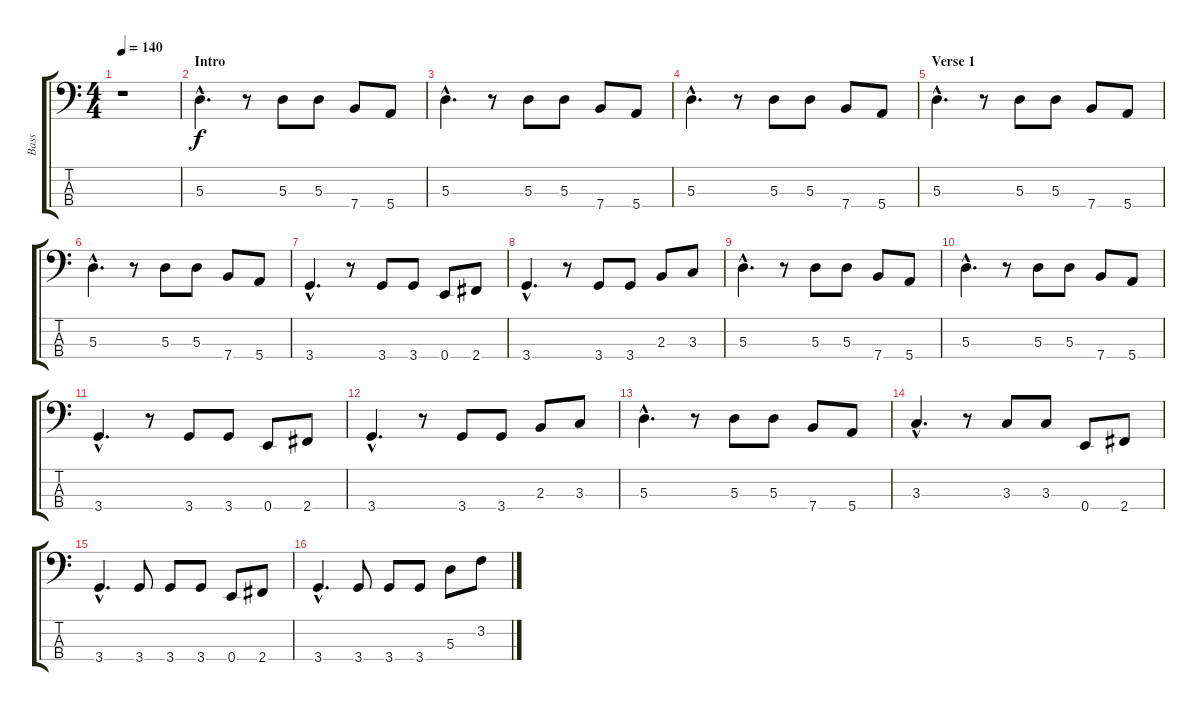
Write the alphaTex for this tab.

\track ("Bass" "Bass") {instrument electricbasspick}
\staff {score tabs}
\tuning (G2 D2 A1 E1) {hide}
\ts (4 4)
\tempo 140
\clef f4
\ks c
r.1{dy f instrument electricbasspick} |
\section ("" "Intro")
5.3{hac}.4{d} r.8 5.3.8 5.3.8 7.4.8 5.4.8 |
5.3{hac}.4{d} r.8 5.3.8 5.3.8 7.4.8 5.4.8 |
5.3{hac}.4{d} r.8 5.3.8 5.3.8 7.4.8 5.4.8 |
\section ("" "Verse 1")
5.3{hac}.4{d} r.8 5.3.8 5.3.8 7.4.8 5.4.8 |
5.3{hac}.4{d} r.8 5.3.8 5.3.8 7.4.8 5.4.8 |
3.4{hac}.4{d} r.8 3.4.8 3.4.8 0.4.8 2.4.8 |
3.4{hac}.4{d} r.8 3.4.8 3.4.8 2.3.8 3.3.8 |
5.3{hac}.4{d} r.8 5.3.8 5.3.8 7.4.8 5.4.8 |
5.3{hac}.4{d} r.8 5.3.8 5.3.8 7.4.8 5.4.8 |
3.4{hac}.4{d} r.8 3.4.8 3.4.8 0.4.8 2.4.8 |
3.4{hac}.4{d} r.8 3.4.8 3.4.8 2.3.8 3.3.8 |
5.3{hac}.4{d} r.8 5.3.8 5.3.8 7.4.8 5.4.8 |
3.3{hac}.4{d} r.8 3.3.8 3.3.8 0.4.8 2.4.8 |
3.4{hac}.4{d} 3.4.8 3.4.8 3.4.8 0.4.8 2.4.8 |
3.4{hac}.4{d} 3.4.8 3.4.8 3.4.8 5.3.8 3.2.8
